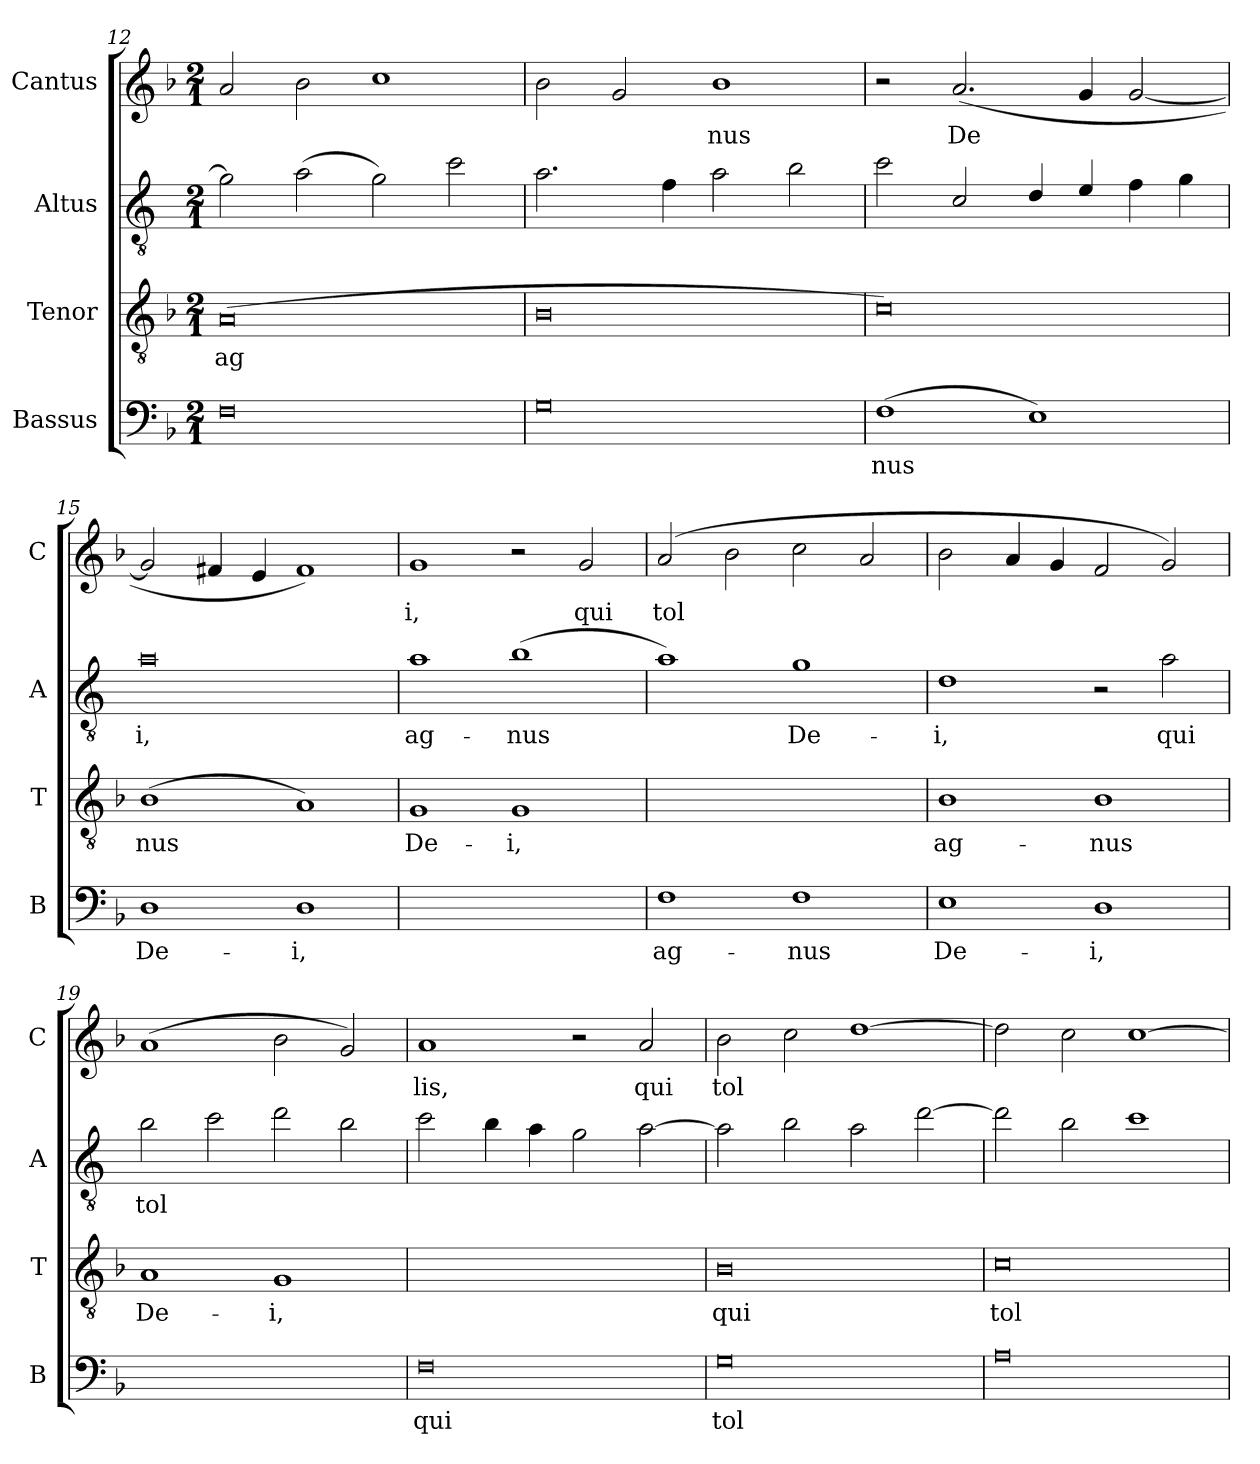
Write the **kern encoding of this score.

**kern	**text	**kern	**text	**kern	**text	**kern	**text
*part4	*part4	*part3	*part3	*part2	*part2	*part1	*part1
*staff4	*staff4	*staff3	*staff3	*staff2	*staff2	*staff1	*staff1
*I"Bassus	*	*I"Tenor	*	*I"Altus	*	*I"Cantus	*
*I'B	*	*I'T	*	*I'A	*	*I'C	*
*clefF4	*	*clefGv2	*	*clefGv2	*	*clefG2	*
*	*	*	*	*ITrd4c7	*	*	*
*k[b-]	*	*k[b-]	*	*k[b-]	*	*k[b-]	*
*M2/1	*	*M2/1	*	*M2/1	*	*M2/1	*
=12	=12	=12	=12	=12	=12	=12	=12
!	!	!	!LO:LY:b	!	!	!	!
0F	.	(0A	ag	2c\]	.	2a/	.
.	.	.	.	(2d\	.	2b-\	.
.	.	.	.	2c\)	.	1cc	.
.	.	.	.	2f\	.	.	.
=13	=13	=13	=13	=13	=13	=13	=13
0G	.	0B-	.	2.d\	.	2b-\	.
.	.	.	.	.	.	2g/	.
.	.	.	.	4B-\	.	.	.
!	!	!	!	!	!	!	!LO:LY:b
.	.	.	.	2d\	.	1b-	nus
.	.	.	.	2e\	.	.	.
=14	=14	=14	=14	=14	=14	=14	=14
!	!LO:LY:b	!	!	!	!	!	!
(1F	nus	0c)	.	2f\	.	2r	.
!	!	!	!	!	!	!	!LO:LY:b
.	.	.	.	2F/	.	(2.a/	De
1E)	.	.	.	4G/	.	.	.
.	.	.	.	4A/	.	4g/	.
.	.	.	.	4B-\	.	[2g/	.
.	.	.	.	4c\	.	.	.
=15	=15	=15	=15	=15	=15	=15	=15
!	!LO:LY:b	!	!LO:LY:b	!	!LO:LY:b	!	!
1D	De-	(1B-	nus	0d	i,	2g/]	.
.	.	.	.	.	.	4f#X/	.
.	.	.	.	.	.	4e/	.
!	!LO:LY:b	!	!	!	!	!	!
1D	i,	1A)	.	.	.	1f#)	.
=16	=16	=16	=16	=16	=16	=16	=16
!	!	!	!LO:LY:b	!	!LO:LY:b	!	!LO:LY:b
0ryy	.	1G	De-	1d	ag-	1g	i,
!	!	!	!LO:LY:b	!	!LO:LY:b	!	!
.	.	1G	i,	(1e	nus	2r	.
!	!	!	!	!	!	!	!LO:LY:b
.	.	.	.	.	.	2g/	qui
!!LO:PB:g=z
=17	=17	=17	=17	=17	=17	=17	=17
!	!LO:LY:b	!	!	!	!	!	!LO:LY:b
1F	ag-	0ryy	.	1d)	.	(2a/	tol
.	.	.	.	.	.	2b-\	.
!	!LO:LY:b	!	!	!	!LO:LY:b	!	!
1F	nus	.	.	1c	De-	2cc\	.
.	.	.	.	.	.	2a/	.
=18	=18	=18	=18	=18	=18	=18	=18
!	!LO:LY:b	!	!LO:LY:b	!	!LO:LY:b	!	!
1E	De-	1B-	ag-	1G	i,	2b-\	.
.	.	.	.	.	.	4a/	.
.	.	.	.	.	.	4g/	.
!	!LO:LY:b	!	!LO:LY:b	!	!	!	!
1D	i,	1B-	nus	2r	.	2f/	.
!	!	!	!	!	!LO:LY:b	!	!
.	.	.	.	2d\	qui	2g/)	.
!!LO:LB:g=z
=19	=19	=19	=19	=19	=19	=19	=19
!	!	!	!LO:LY:b	!	!LO:LY:b	!	!
0ryy	.	1A	De-	2e\	tol	(1a	.
.	.	.	.	2f\	.	.	.
!	!	!	!LO:LY:b	!	!	!	!
.	.	1G	i,	2g\	.	2b-\	.
.	.	.	.	2e\	.	2g/)	.
=20	=20	=20	=20	=20	=20	=20	=20
!	!LO:LY:b	!	!	!	!	!	!LO:LY:b
0F	qui	0ryy	.	2f\	.	1a	lis,
.	.	.	.	4e\	.	.	.
.	.	.	.	4d\	.	.	.
.	.	.	.	2c\	.	2r	.
!	!	!	!	!	!	!	!LO:LY:b
.	.	.	.	[2d\	.	2a/	qui
=21	=21	=21	=21	=21	=21	=21	=21
!	!LO:LY:b	!	!LO:LY:b	!	!	!	!LO:LY:b
0G	tol	0B-	qui	2d\]	.	2b-\	tol
.	.	.	.	2e\	.	2cc\	.
.	.	.	.	2d\	.	[1dd	.
.	.	.	.	[2g\	.	.	.
=22	=22	=22	=22	=22	=22	=22	=22
!	!	!	!LO:LY:b	!	!	!	!
0A	.	0c	tol	2g\]	.	2dd\]	.
.	.	.	.	2e\	.	2cc\	.
.	.	.	.	1f	.	[1cc	.
=	=	=	=	=	=	=	=
*-	*-	*-	*-	*-	*-	*-	*-
